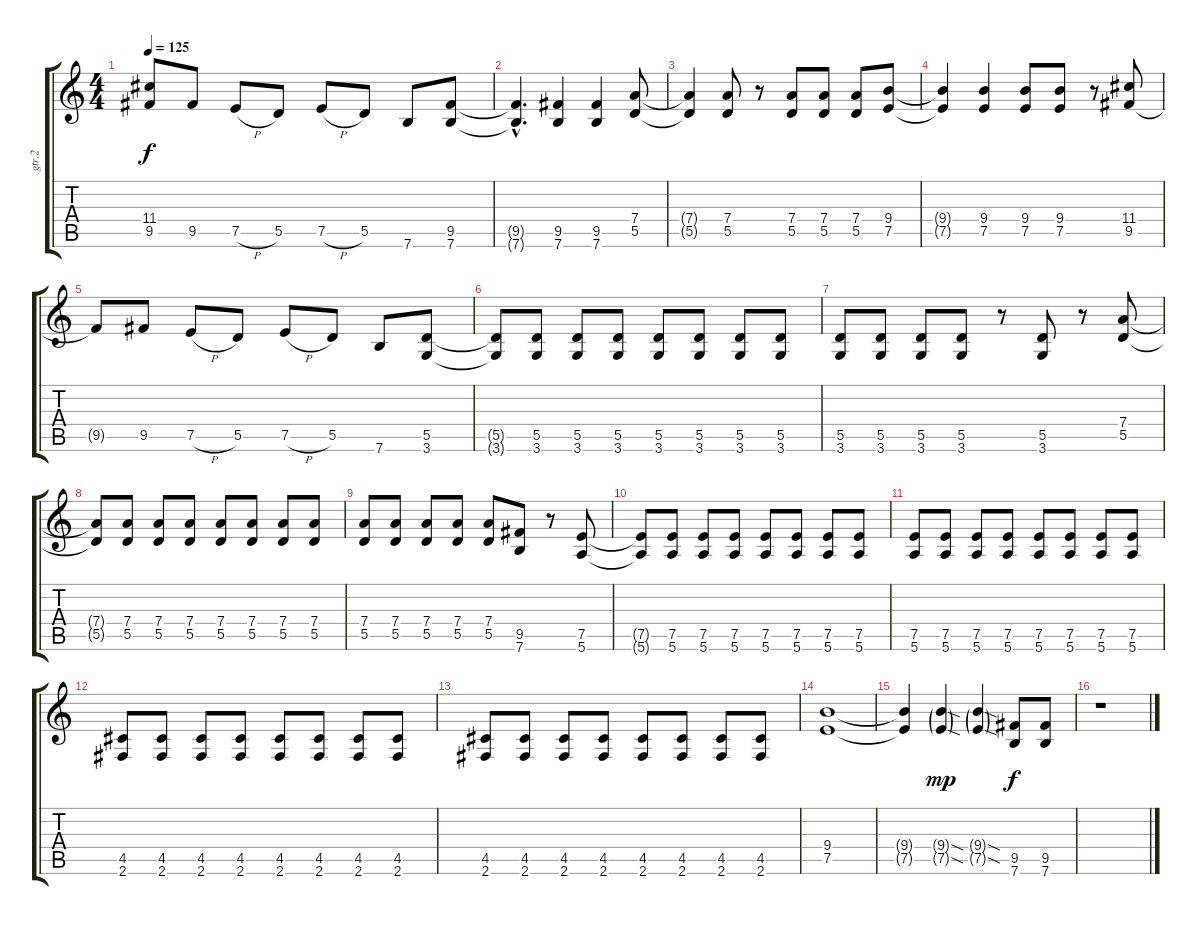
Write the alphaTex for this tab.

\track ("gtr.2" "gtr.2") {instrument overdrivenguitar}
\staff {score tabs}
\tuning (E4 B3 G3 D3 A2 E2) {hide}
\ts (4 4)
\tempo 125
\clef g2
\ks c
(11.4{t} 9.5{t}).8{dy f} 9.5.8 7.5{h}.8 5.5.8 7.5{h}.8 5.5.8 7.6.8 (9.5 7.6).8 |
(9.5{hac t} 7.6{hac t}).4{d} (9.5 7.6).4 (9.5 7.6).4 (7.4 5.5).8 |
(7.4{t} 5.5{t}).4 (7.4 5.5).8 r.8 (7.4 5.5).8 (7.4 5.5).8 (7.4 5.5).8 (9.4 7.5).8 |
(9.4{t} 7.5{t}).4 (9.4 7.5).4 (9.4 7.5).8 (9.4 7.5).8 r.8 (11.4 9.5).8 |
9.5{t}.8 9.5.8 7.5{h}.8 5.5.8 7.5{h}.8 5.5.8 7.6.8 (5.5 3.6).8 |
(5.5{t} 3.6{t}).8 (5.5 3.6).8 (5.5 3.6).8 (5.5 3.6).8 (5.5 3.6).8 (5.5 3.6).8 (5.5 3.6).8 (5.5 3.6).8 |
(5.5 3.6).8 (5.5 3.6).8 (5.5 3.6).8 (5.5 3.6).8 r.8 (5.5 3.6).8 r.8 (7.4 5.5).8 |
(7.4{t} 5.5{t}).8 (7.4 5.5).8 (7.4 5.5).8 (7.4 5.5).8 (7.4 5.5).8 (7.4 5.5).8 (7.4 5.5).8 (7.4 5.5).8 |
(7.4 5.5).8 (7.4 5.5).8 (7.4 5.5).8 (7.4 5.5).8 (7.4 5.5).8 (9.5 7.6).8 r.8 (7.5 5.6).8 |
(7.5{t} 5.6{t}).8 (7.5 5.6).8 (7.5 5.6).8 (7.5 5.6).8 (7.5 5.6).8 (7.5 5.6).8 (7.5 5.6).8 (7.5 5.6).8 |
(7.5 5.6).8 (7.5 5.6).8 (7.5 5.6).8 (7.5 5.6).8 (7.5 5.6).8 (7.5 5.6).8 (7.5 5.6).8 (7.5 5.6).8 |
(4.5 2.6).8 (4.5 2.6).8 (4.5 2.6).8 (4.5 2.6).8 (4.5 2.6).8 (4.5 2.6).8 (4.5 2.6).8 (4.5 2.6).8 |
(4.5 2.6).8 (4.5 2.6).8 (4.5 2.6).8 (4.5 2.6).8 (4.5 2.6).8 (4.5 2.6).8 (4.5 2.6).8 (4.5 2.6).8 |
(9.4 7.5).1 |
(9.4{t} 7.5{t}).4 (9.4{sod g} 7.5{sod g}).4{dy mp} (9.4{sod g} 7.5{sod g}).4 (9.5 7.6).8{dy f} (9.5 7.6).8 |
r.1
